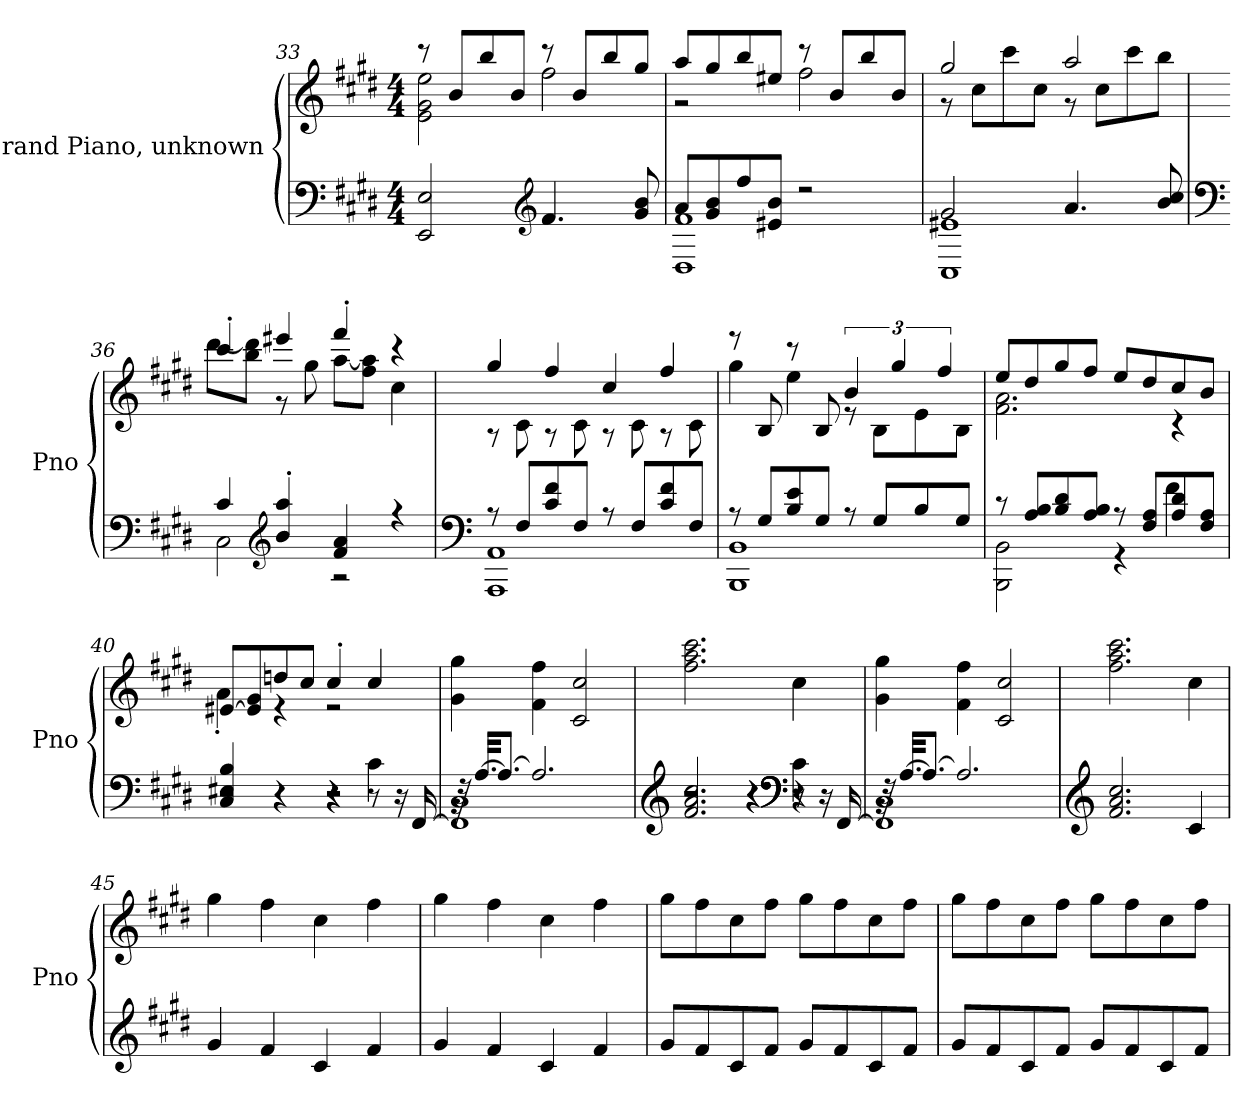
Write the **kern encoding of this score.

**kern	**kern
*part1	*part1
*staff2	*staff1
*I"Grand Piano, unknown	*
*I'Pno	*
*clefF4	*clefG2
*k[f#c#g#d#]	*k[f#c#g#d#]
*M4/4	*M4/4
=33	=33
*	*^
2EE/ 2E/	8r	2e\ 2g#\ 2ee\
.	8b/L	.
.	8bb/	.
.	8b/J	.
*clefG2	*	*
4.f#/	8r	2ff#\
.	8b/L	.
.	8bb/	.
8g#/ 8b/	8gg#/J	.
=34	=34	=34
*^	*	*
8a/L	1D# 1f#	8aa/L	2r
8g#/ 8b/	.	8gg#/	.
8ff#/	.	8bb/	.
8e#X/ 8b/J	.	8ee#X/J	.
2r	.	8r	2ff#\
.	.	8b/L	.
.	.	8bb/	.
.	.	8b/J	.
!!LO:LB:g=z	!!
=35	=35	=35	=35
2g#/	1C# 1e#X	2gg#/	8r
.	.	.	8cc#\L
.	.	.	8ccc#\
.	.	.	8cc#\J
4.a/	.	2aa/	8r
.	.	.	8cc#\L
.	.	.	8ccc#\
8b/ 8cc#/	.	.	8bb\J
=36	=36	=36	=36
*clefF4	*	*	*
4c#/	2C#\	4ccc#'/	[8ddd#\L
.	.	.	8bb\ 8ddd#\]J
*clefG2	*	*	*
4b/' 4aa/'	.	4eee#X/	8r
.	.	.	8gg#\
4f#/ 4a/	2r	4fff#'/	[8aa\L
.	.	.	8ff#\ 8aa\]J
4r	.	4r	4cc#\
=37	=37	=37	=37
*clefF4	*	*	*
8r	1AAA 1AA	4gg#/	8r
8F#/L	.	.	8c#\
8c#/ 8f#/	.	4ff#/	8r
8F#/J	.	.	8c#\
8r	.	4cc#/	8r
8F#/L	.	.	8c#\
8c#/ 8f#/	.	4ff#/	8r
8F#/J	.	.	8c#\
=38	=38	=38	=38
8r	1BBB 1BB	8r	4gg#\
8G#/L	.	8B/	.
8B/ 8e/	.	8r	4ee\
8G#/J	.	8B/	.
8r	.	6b/	8r
8G#/L	.	.	8B\L
.	.	6gg#/	.
8B/	.	.	8e\
.	.	6ff#/	.
8G#/J	.	.	8B\J
!!LO:PB:g=z	!!
=39	=39	=39	=39
8r	2BBB\ 2BB\	8ee/L	2.f#\ 2.a\
8A/ 8B/L	.	8dd#/	.
8B/ 8d#/	.	8gg#/	.
8A/ 8B/J	.	8ff#/J	.
8r	4r	8ee/L	.
8F#/ 8A/L	.	8dd#/	.
8A/ 8d#/	4f#\	8cc#/	4r
8F#/ 8A/J	.	8b/J	.
=40	=40	=40	=40
*	*^	*	*
4C#/ 4E#X/ 4B/	2r	2r	[8e#X/L	4a'\
.	.	.	8e#/] 8g#/	.
4r	.	.	8ddn/	4r
.	.	.	8cc#/J	.
2r	4r	4r	4cc#'/	2r
.	4c#\	8r	4cc#/	.
.	.	16r	.	.
.	.	[16FF#/	.	.
*	*	*	*v	*v
=41	=41	=41	=41
64r	1C#	1FF#]	4g#\ 4gg#\
[32.A/KKL	.	.	.
8.A/J_	.	.	.
2.A/]	.	.	4f#\ 4ff#\
.	.	.	2c#/ 2cc#/
=42	=42	=42	=42
*clefG2	*	*	*
2.f#/ 2.a/ 2.cc#/	2r	2r	2.ff#\ 2.aa\ 2.ccc#\
.	4r	4r	.
*clefF4	*	*	*
4r	4c#\	8r	4cc#\
.	.	16r	.
.	.	[16FF#/	.
!!LO:LB:g=z
=43	=43	=43	=43
64r	1C#	1FF#]	4g#\ 4gg#\
[32.A/KKL	.	.	.
8.A/J_	.	.	.
2.A/]	.	.	4f#\ 4ff#\
.	.	.	2c#/ 2cc#/
*v	*v	*v	*
=44	=44
*clefG2	*
2.f#/ 2.a/ 2.cc#/	2.ff#\ 2.aa\ 2.ccc#\
4c#/	4cc#\
=45	=45
4g#/	4gg#\
4f#/	4ff#\
4c#/	4cc#\
4f#/	4ff#\
=46	=46
4g#/	4gg#\
4f#/	4ff#\
4c#/	4cc#\
4f#/	4ff#\
=47	=47
8g#/L	8gg#\L
8f#/	8ff#\
8c#/	8cc#\
8f#/J	8ff#\J
8g#/L	8gg#\L
8f#/	8ff#\
8c#/	8cc#\
8f#/J	8ff#\J
=48	=48
8g#/L	8gg#\L
8f#/	8ff#\
8c#/	8cc#\
8f#/J	8ff#\J
8g#/L	8gg#\L
8f#/	8ff#\
8c#/	8cc#\
8f#/J	8ff#\J
=	=
*-	*-
